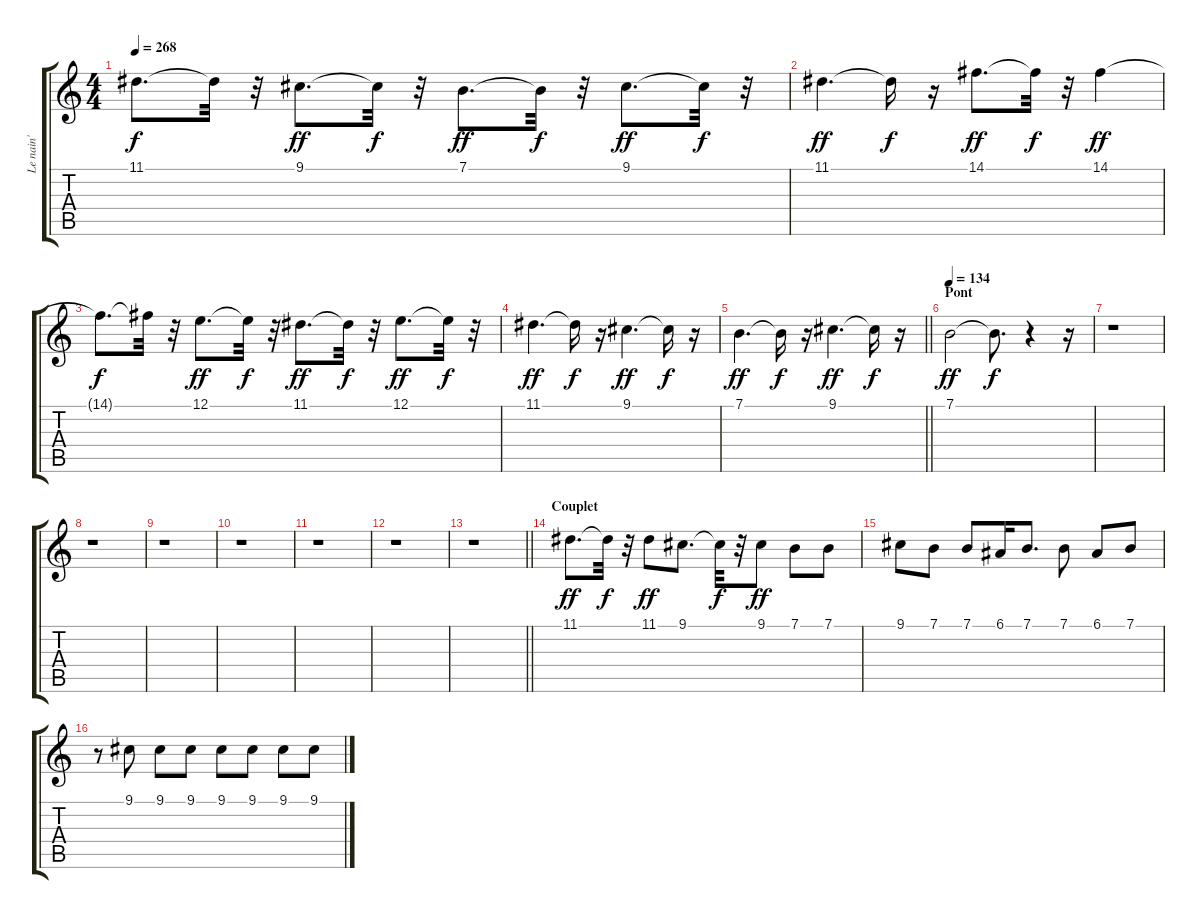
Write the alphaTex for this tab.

\track ("Le nain'" "Le nain'") {instrument trumpet}
\staff {score tabs}
\tuning (E4 B3 G3 D3 A2 E2) {hide}
\ts (4 4)
\tempo 268
\clef g2
\ks c
11.1{t}.8{d dy f} 11.1{t}.32 r.32 9.1.8{d dy ff} 9.1{t}.32{dy f} r.32 7.1.8{d dy ff} 7.1{t}.32{dy f} r.32 9.1.8{d dy ff} 9.1{t}.32{dy f} r.32 |
11.1.4{d dy ff} 11.1{t}.16{dy f} r.16 14.1.8{d dy ff} 14.1{t}.32{dy f} r.32 14.1.4{dy ff} |
14.1{t}.8{d dy f} 14.1{t}.32 r.32 12.1.8{d dy ff} 12.1{t}.32{dy f} r.32 11.1.8{d dy ff} 11.1{t}.32{dy f} r.32 12.1.8{d dy ff} 12.1{t}.32{dy f} r.32 |
11.1.4{d dy ff} 11.1{t}.16{dy f} r.16 9.1.4{d dy ff} 9.1{t}.16{dy f} r.16 |
\barLineRight lightlight
7.1.4{d dy ff} 7.1{t}.16{dy f} r.16 9.1.4{d dy ff} 9.1{t}.16{dy f} r.16 |
\section ("" "Pont")
\tempo 134
7.1.2{dy ff} 7.1{t}.8{d dy f} r.4 r.16 |
r.1 |
r.1 |
r.1 |
r.1 |
r.1 |
r.1 |
\barLineRight lightlight
r.1 |
\section ("" "Couplet")
11.1.8{d dy ff} 11.1{t}.32{dy f} r.32 11.1.8{dy ff} 9.1.8{d} 9.1{t}.32{dy f} r.32 9.1.8{dy ff} 7.1.8 7.1.8 |
9.1.8 7.1.8 7.1.8 6.1.16 7.1.8{d} 7.1.8 6.1.8 7.1.8 |
r.8 9.1.8 9.1.8 9.1.8 9.1.8 9.1.8 9.1.8 9.1.8
